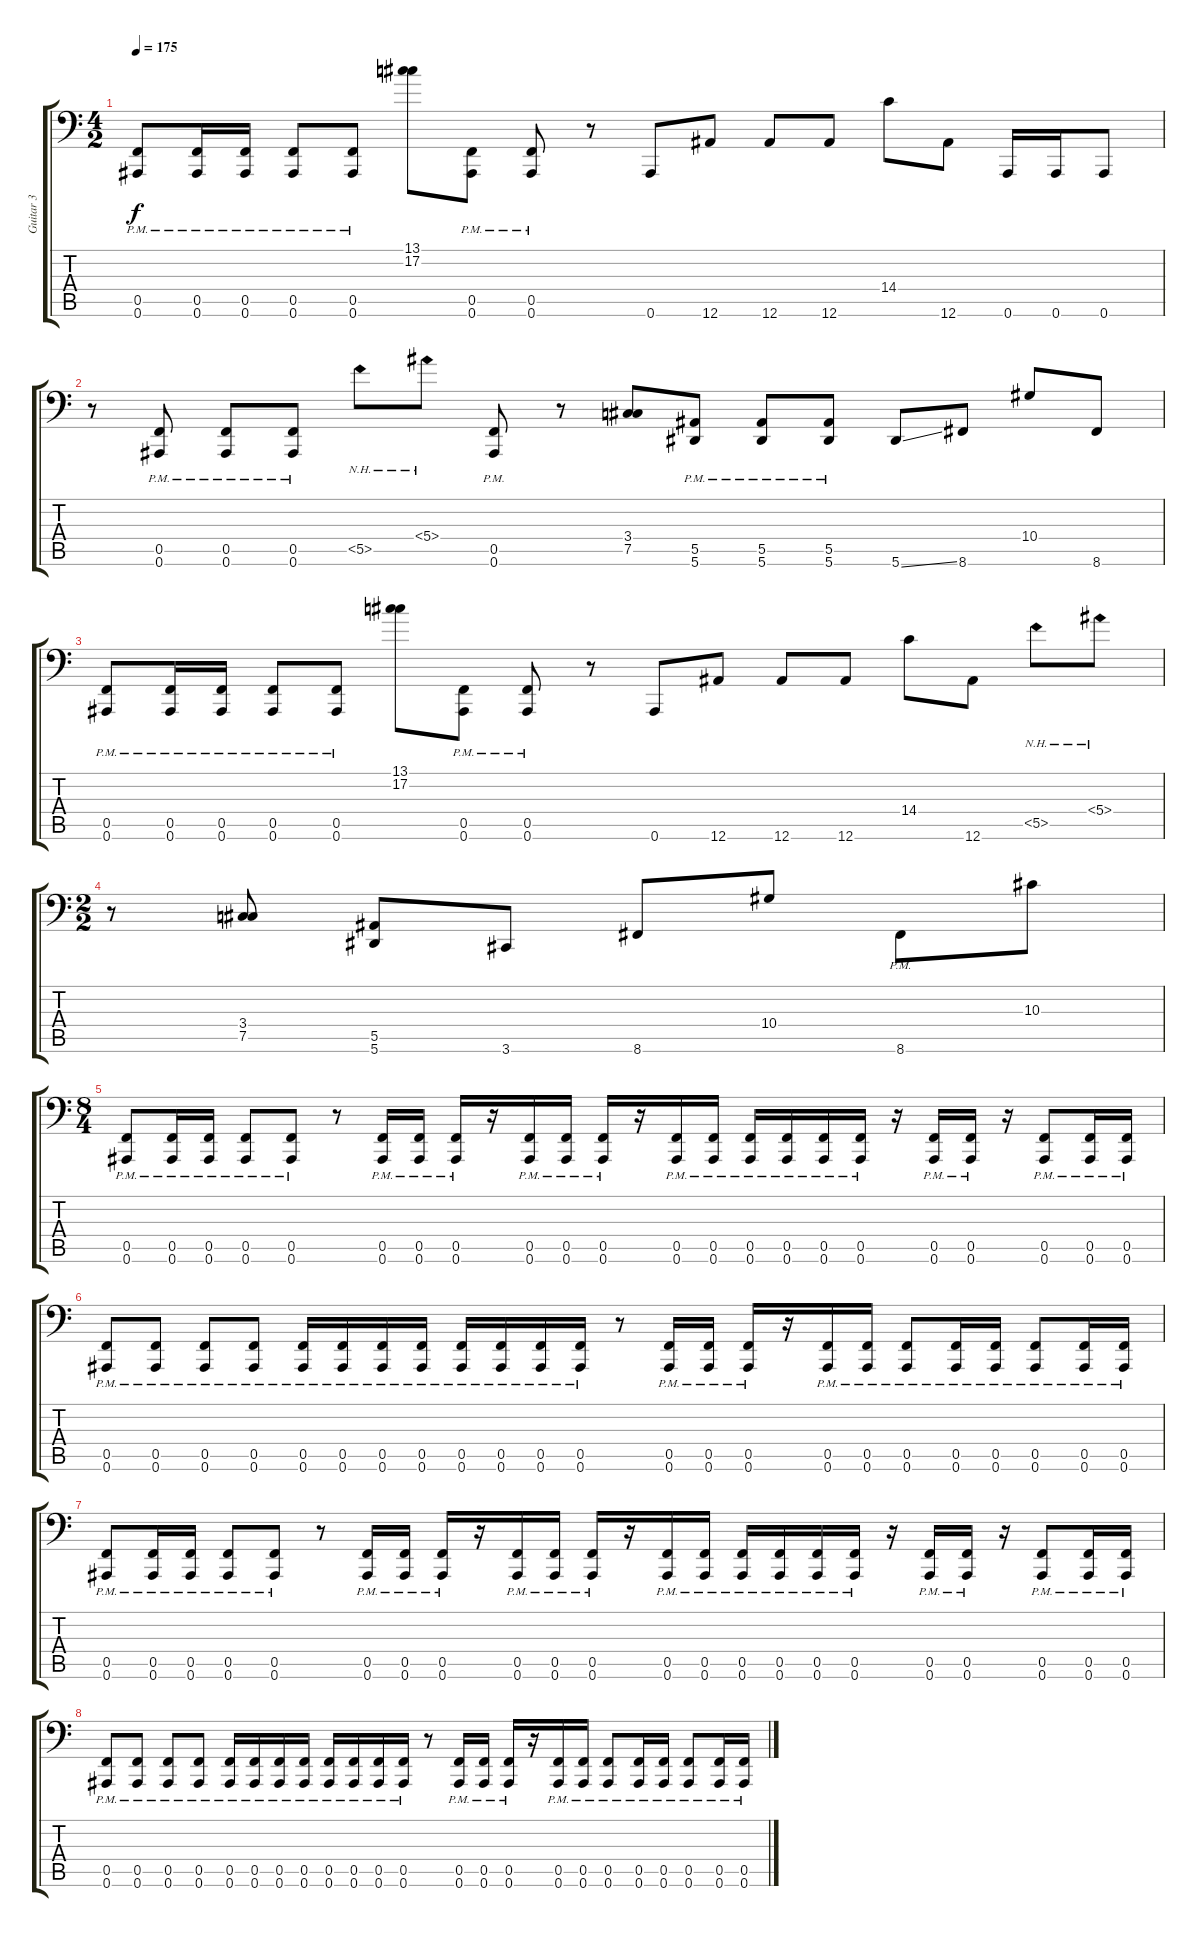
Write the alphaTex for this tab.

\track ("Guitar 3" "Guitar 3") {instrument electricpiano1}
\staff {score tabs}
\tuning (C4 G3 Eb3 Bb2 F2 Bb1) {hide}
\ts (4 2)
\tempo 175
\clef f4
\ks c
(0.5{pm} 0.6{pm}).8{dy f} (0.5{pm} 0.6{pm}).16 (0.5{pm} 0.6{pm}).16 (0.5{pm} 0.6{pm}).8 (0.5{pm} 0.6{pm}).8 (13.1 17.2).8 (0.5{pm} 0.6{pm}).8 (0.5{pm} 0.6{pm}).8 r.8 0.6.8 12.6.8 12.6.8 12.6.8 14.4.8 12.6.8 0.6.16 0.6.16 0.6.8 |
r.8 (0.5{pm} 0.6{pm}).8 (0.5{pm} 0.6{pm}).8 (0.5{pm} 0.6{pm}).8 5.5{nh}.8 5.4{nh}.8 (0.5{pm} 0.6{pm}).8 r.8 (3.4 7.5).8 (5.5{pm} 5.6{pm}).8 (5.5{pm} 5.6{pm}).8 (5.5{pm} 5.6{pm}).8 5.6{ss}.8 8.6.8 10.4.8 8.6.8 |
(0.5{pm} 0.6{pm}).8 (0.5{pm} 0.6{pm}).16 (0.5{pm} 0.6{pm}).16 (0.5{pm} 0.6{pm}).8 (0.5{pm} 0.6{pm}).8 (13.1 17.2).8 (0.5{pm} 0.6{pm}).8 (0.5{pm} 0.6{pm}).8 r.8 0.6.8 12.6.8 12.6.8 12.6.8 14.4.8 12.6.8 5.5{nh}.8 5.4{nh}.8 |
\ts (2 2)
r.8 (3.4 7.5).8 (5.5 5.6).8 3.6.8 8.6.8 10.4.8 8.6{pm}.8 10.3.8 |
\ts (8 4)
\section ("" "")
(0.5{pm} 0.6{pm}).8 (0.5{pm} 0.6{pm}).16 (0.5{pm} 0.6{pm}).16 (0.5{pm} 0.6{pm}).8 (0.5{pm} 0.6{pm}).8 r.8 (0.5{pm} 0.6{pm}).16 (0.5{pm} 0.6{pm}).16 (0.5{pm} 0.6{pm}).16 r.16 (0.5{pm} 0.6{pm}).16 (0.5{pm} 0.6{pm}).16 (0.5{pm} 0.6{pm}).16 r.16 (0.5{pm} 0.6{pm}).16 (0.5{pm} 0.6{pm}).16 (0.5{pm} 0.6{pm}).16 (0.5{pm} 0.6{pm}).16 (0.5{pm} 0.6{pm}).16 (0.5{pm} 0.6{pm}).16 r.16 (0.5{pm} 0.6{pm}).16 (0.5{pm} 0.6{pm}).16 r.16 (0.5{pm} 0.6{pm}).8 (0.5{pm} 0.6{pm}).16 (0.5{pm} 0.6{pm}).16 |
(0.5{pm} 0.6{pm}).8 (0.5{pm} 0.6{pm}).8 (0.5{pm} 0.6{pm}).8 (0.5{pm} 0.6{pm}).8 (0.5{pm} 0.6{pm}).16 (0.5{pm} 0.6{pm}).16 (0.5{pm} 0.6{pm}).16 (0.5{pm} 0.6{pm}).16 (0.5{pm} 0.6{pm}).16 (0.5{pm} 0.6{pm}).16 (0.5{pm} 0.6{pm}).16 (0.5{pm} 0.6{pm}).16 r.8 (0.5{pm} 0.6{pm}).16 (0.5{pm} 0.6{pm}).16 (0.5{pm} 0.6{pm}).16 r.16 (0.5{pm} 0.6{pm}).16 (0.5{pm} 0.6{pm}).16 (0.5{pm} 0.6{pm}).8 (0.5{pm} 0.6{pm}).16 (0.5{pm} 0.6{pm}).16 (0.5{pm} 0.6{pm}).8 (0.5{pm} 0.6{pm}).16 (0.5{pm} 0.6{pm}).16 |
(0.5{pm} 0.6{pm}).8 (0.5{pm} 0.6{pm}).16 (0.5{pm} 0.6{pm}).16 (0.5{pm} 0.6{pm}).8 (0.5{pm} 0.6{pm}).8 r.8 (0.5{pm} 0.6{pm}).16 (0.5{pm} 0.6{pm}).16 (0.5{pm} 0.6{pm}).16 r.16 (0.5{pm} 0.6{pm}).16 (0.5{pm} 0.6{pm}).16 (0.5{pm} 0.6{pm}).16 r.16 (0.5{pm} 0.6{pm}).16 (0.5{pm} 0.6{pm}).16 (0.5{pm} 0.6{pm}).16 (0.5{pm} 0.6{pm}).16 (0.5{pm} 0.6{pm}).16 (0.5{pm} 0.6{pm}).16 r.16 (0.5{pm} 0.6{pm}).16 (0.5{pm} 0.6{pm}).16 r.16 (0.5{pm} 0.6{pm}).8 (0.5{pm} 0.6{pm}).16 (0.5{pm} 0.6{pm}).16 |
(0.5{pm} 0.6{pm}).8 (0.5{pm} 0.6{pm}).8 (0.5{pm} 0.6{pm}).8 (0.5{pm} 0.6{pm}).8 (0.5{pm} 0.6{pm}).16 (0.5{pm} 0.6{pm}).16 (0.5{pm} 0.6{pm}).16 (0.5{pm} 0.6{pm}).16 (0.5{pm} 0.6{pm}).16 (0.5{pm} 0.6{pm}).16 (0.5{pm} 0.6{pm}).16 (0.5{pm} 0.6{pm}).16 r.8 (0.5{pm} 0.6{pm}).16 (0.5{pm} 0.6{pm}).16 (0.5{pm} 0.6{pm}).16 r.16 (0.5{pm} 0.6{pm}).16 (0.5{pm} 0.6{pm}).16 (0.5{pm} 0.6{pm}).8 (0.5{pm} 0.6{pm}).16 (0.5{pm} 0.6{pm}).16 (0.5{pm} 0.6{pm}).8 (0.5{pm} 0.6{pm}).16 (0.5{pm} 0.6{pm}).16
